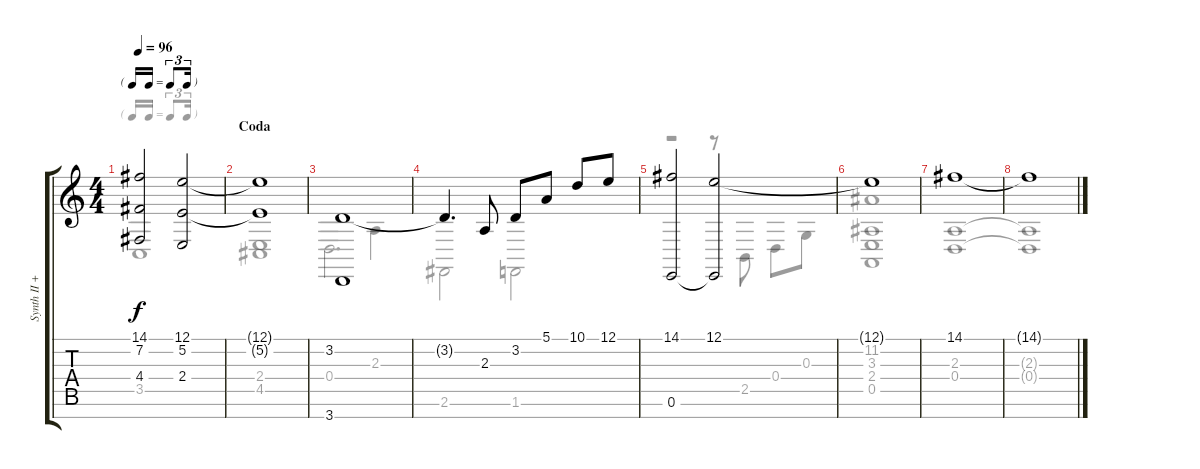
\track ("Synth II + III (Strings)" "Synth II +") {instrument stringensemble1}
\staff {score tabs}
\tuning (E4 B3 G3 D3 A2 E2 B1) {hide}
\voice
\ts (4 4)
\tf triplet16th
\tempo 96
\clef g2
\ks c
(14.1 7.2 4.4).2{dy f} (12.1 5.2 2.4).2 |
\section ("" "Coda")
(12.1{t} 5.2{t}).1 |
(3.2 3.7).1 |
3.2{t}.4{d} 2.3.8 3.2.8 5.1.8 10.1.8 12.1.8 |
(14.1 0.6).2 (12.1 0.6{t}).2 |
12.1{t}.1 |
14.1.1 |
14.1{t}.1
\voice
\clef g2
\ottava regular
\simile none
\ks c
3.5.1{dy f} |
(2.4 4.5).1 |
0.4.2{d} 2.3.4 |
2.6.2 1.6.2 |
r.2 r.8 2.5.8 0.4.8 0.3.8 |
(11.2 3.3 2.4 0.5).1 |
(2.3 0.4).1 |
(2.3{t} 0.4{t}).1
